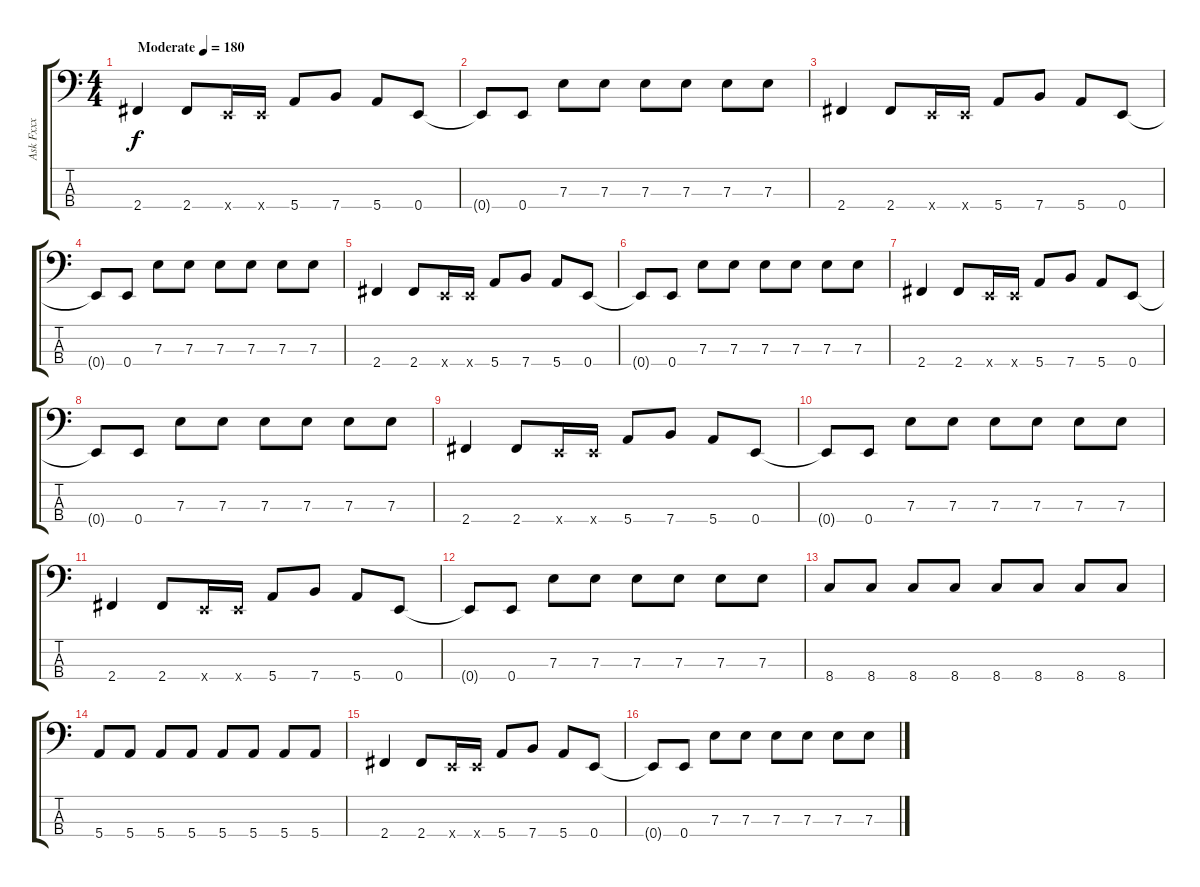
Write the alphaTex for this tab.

\track ("Ask Fxxx" "Ask Fxxx") {instrument overdrivenguitar}
\staff {score tabs}
\tuning (G2 D2 A1 E1) {hide}
\ts (4 4)
\tempo (180 "Moderate")
\clef f4
\ks c
2.4.4{dy f instrument overdrivenguitar} 2.4.8 0.4{x}.16 0.4{x}.16 5.4.8 7.4.8 5.4.8 0.4.8 |
0.4{t}.8 0.4.8 7.3.8 7.3.8 7.3.8 7.3.8 7.3.8 7.3.8 |
2.4.4 2.4.8 0.4{x}.16 0.4{x}.16 5.4.8 7.4.8 5.4.8 0.4.8 |
0.4{t}.8 0.4.8 7.3.8 7.3.8 7.3.8 7.3.8 7.3.8 7.3.8 |
2.4.4 2.4.8 0.4{x}.16 0.4{x}.16 5.4.8 7.4.8 5.4.8 0.4.8 |
0.4{t}.8 0.4.8 7.3.8 7.3.8 7.3.8 7.3.8 7.3.8 7.3.8 |
2.4.4 2.4.8 0.4{x}.16 0.4{x}.16 5.4.8 7.4.8 5.4.8 0.4.8 |
0.4{t}.8 0.4.8 7.3.8 7.3.8 7.3.8 7.3.8 7.3.8 7.3.8 |
2.4.4 2.4.8 0.4{x}.16 0.4{x}.16 5.4.8 7.4.8 5.4.8 0.4.8 |
0.4{t}.8 0.4.8 7.3.8 7.3.8 7.3.8 7.3.8 7.3.8 7.3.8 |
2.4.4 2.4.8 0.4{x}.16 0.4{x}.16 5.4.8 7.4.8 5.4.8 0.4.8 |
0.4{t}.8 0.4.8 7.3.8 7.3.8 7.3.8 7.3.8 7.3.8 7.3.8 |
8.4.8 8.4.8 8.4.8 8.4.8 8.4.8 8.4.8 8.4.8 8.4.8 |
5.4.8 5.4.8 5.4.8 5.4.8 5.4.8 5.4.8 5.4.8 5.4.8 |
2.4.4 2.4.8 0.4{x}.16 0.4{x}.16 5.4.8 7.4.8 5.4.8 0.4.8 |
0.4{t}.8 0.4.8 7.3.8 7.3.8 7.3.8 7.3.8 7.3.8 7.3.8
